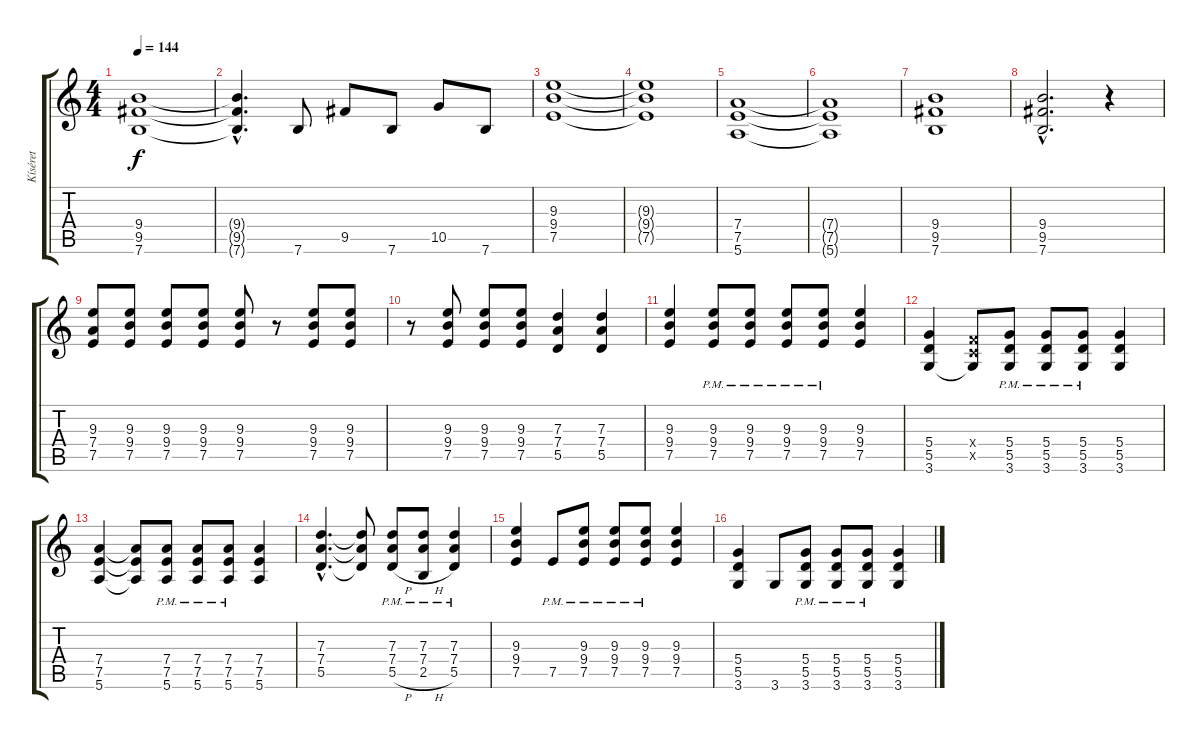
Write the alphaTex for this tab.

\track ("Kíséret" "Kíséret") {instrument distortionguitar}
\staff {score tabs}
\tuning (E4 B3 G3 D3 A2 E2) {hide}
\ts (4 4)
\tempo 144
\clef g2
\ks c
(9.4 9.5 7.6).1{dy f} |
(9.4{hac t} 9.5{hac t} 7.6{hac t}).4{d} 7.6.8 9.5.8 7.6.8 10.5.8 7.6.8 |
(9.3 9.4 7.5).1 |
(9.3{t} 9.4{t} 7.5{t}).1 |
(7.4 7.5 5.6).1 |
(7.4{t} 7.5{t} 5.6{t}).1 |
(9.4 9.5 7.6).1 |
(9.4{hac} 9.5{hac} 7.6{hac}).2{d} r.4 |
(9.3 7.4 7.5).8{instrument distortionguitar} (9.3 9.4 7.5).8 (9.3 9.4 7.5).8 (9.3 9.4 7.5).8 (9.3 9.4 7.5).8 r.8 (9.3 9.4 7.5).8 (9.3 9.4 7.5).8 |
r.8 (9.3 9.4 7.5).8 (9.3 9.4 7.5).8 (9.3 9.4 7.5).8 (7.3 7.4 5.5).4 (7.3 7.4 5.5).4 |
(9.3 9.4 7.5).4 (9.3{pm} 9.4{pm} 7.5{pm}).8 (9.3{pm} 9.4{pm} 7.5{pm}).8 (9.3{pm} 9.4{pm} 7.5{pm}).8 (9.3{pm} 9.4{pm} 7.5{pm}).8 (9.3 9.4 7.5).4 |
(5.4 5.5 3.6).4 (3.4{x} 3.5{x} 3.6{t}).8 (5.4{pm} 5.5{pm} 3.6{pm}).8 (5.4{pm} 5.5{pm} 3.6{pm}).8 (5.4{pm} 5.5{pm} 3.6{pm}).8 (5.4 5.5 3.6).4 |
(7.4 7.5 5.6).4 (7.4{t} 7.5{t} 5.6{t}).8 (7.4{pm} 7.5{pm} 5.6{pm}).8 (7.4{pm} 7.5{pm} 5.6{pm}).8 (7.4{pm} 7.5{pm} 5.6{pm}).8 (7.4 7.5 5.6).4 |
(7.3{hac} 7.4{hac} 5.5{hac}).4{d} (7.3{t} 7.4{t} 5.5{t}).8 (7.3{pm} 7.4{pm} 5.5{h}).8 (7.3{pm} 7.4{pm} 2.5{h}).8 (7.3{pm} 7.4{pm} 5.5).4 |
(9.3 9.4 7.5).4 7.5{pm}.8 (9.3 9.4{pm} 7.5{pm}).8 (9.3{pm} 9.4{pm} 7.5{pm}).8 (9.3{pm} 9.4{pm} 7.5{pm}).8 (9.3 9.4 7.5).4 |
(5.4 5.5 3.6).4 3.6.8 (5.4{pm} 5.5{pm} 3.6{pm}).8 (5.4{pm} 5.5{pm} 3.6{pm}).8 (5.4{pm} 5.5{pm} 3.6{pm}).8 (5.4 5.5 3.6).4
